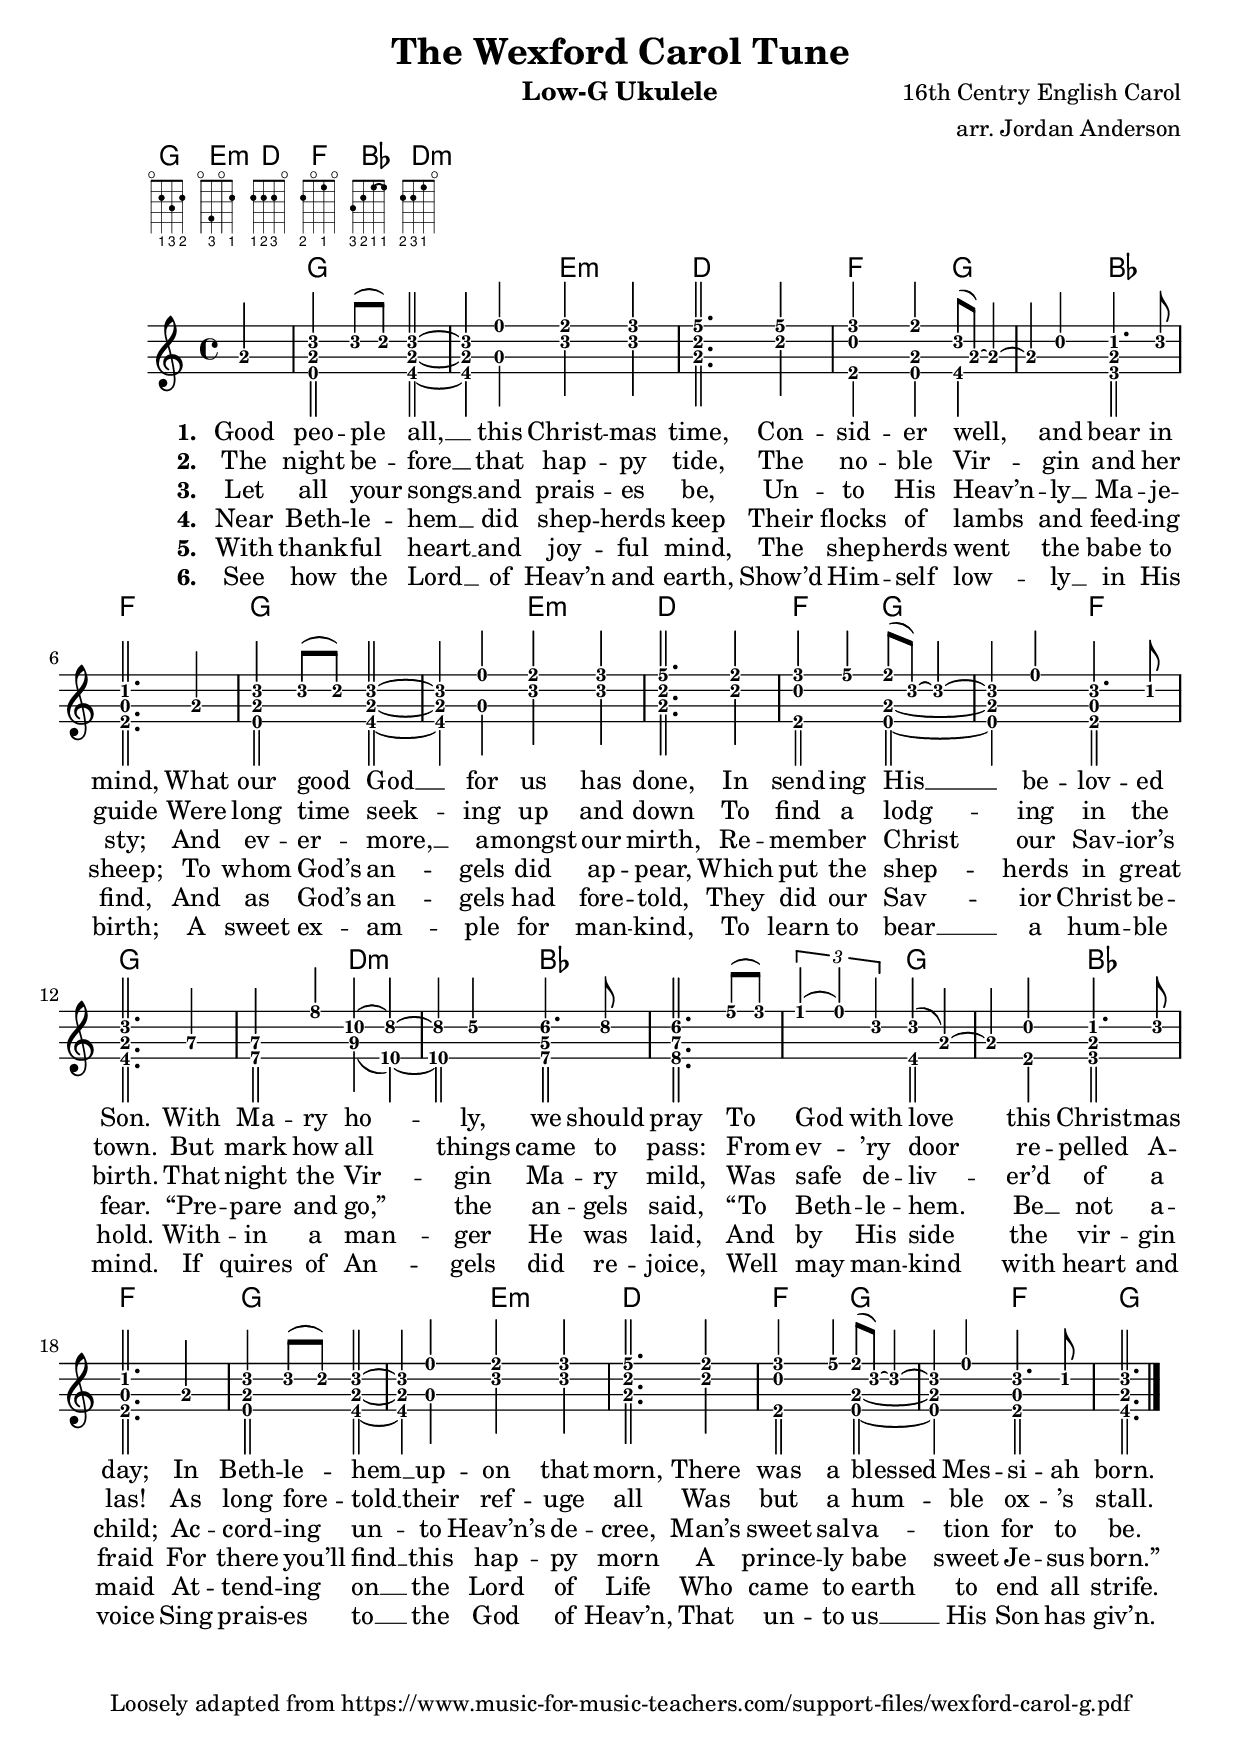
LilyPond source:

\version "2.20.0"
\include "The_Wexford_Carol-include.ily"
\header {
      instrument = "Low-G Ukulele"
}

\score {
  <<
    \new ChordNames {
      \TopChords
    }
    \new FretBoards {
      \set Staff.stringTunings = #ukulele-tuning
      \TopChords
    }
  >>
}

\score {
  \layout { \omit Voice.StringNumber }
  \midi {\tempo 4 = 120}
  <<
    \new ChordNames \StaffChords
    \new StaffGroup <<
      \new TabStaff <<
        \time 4/4
        \clef treble
        \key g \major
        \set Staff.midiInstrument = "acoustic guitar (nylon)"
        \tabFullNotation
        \set TabStaff.stringTunings = #low-g-ukulele-tuning
        \new TabVoice = "melodyVoice" { \voiceOne \sopMusic }
        % altoMusic+tenorMusic were doing weird stems...
        \new TabVoice { \voiceTwo \altotenor }
        \new Lyrics \lyricsto "melodyVoice" \verseOne
        \new Lyrics \lyricsto "melodyVoice" \verseTwo
        \new Lyrics \lyricsto "melodyVoice" \verseThree
        \new Lyrics \lyricsto "melodyVoice" \verseFour
        \new Lyrics \lyricsto "melodyVoice" \verseFive
        \new Lyrics \lyricsto "melodyVoice" \verseSix
      >>
    >>
  >>
}
